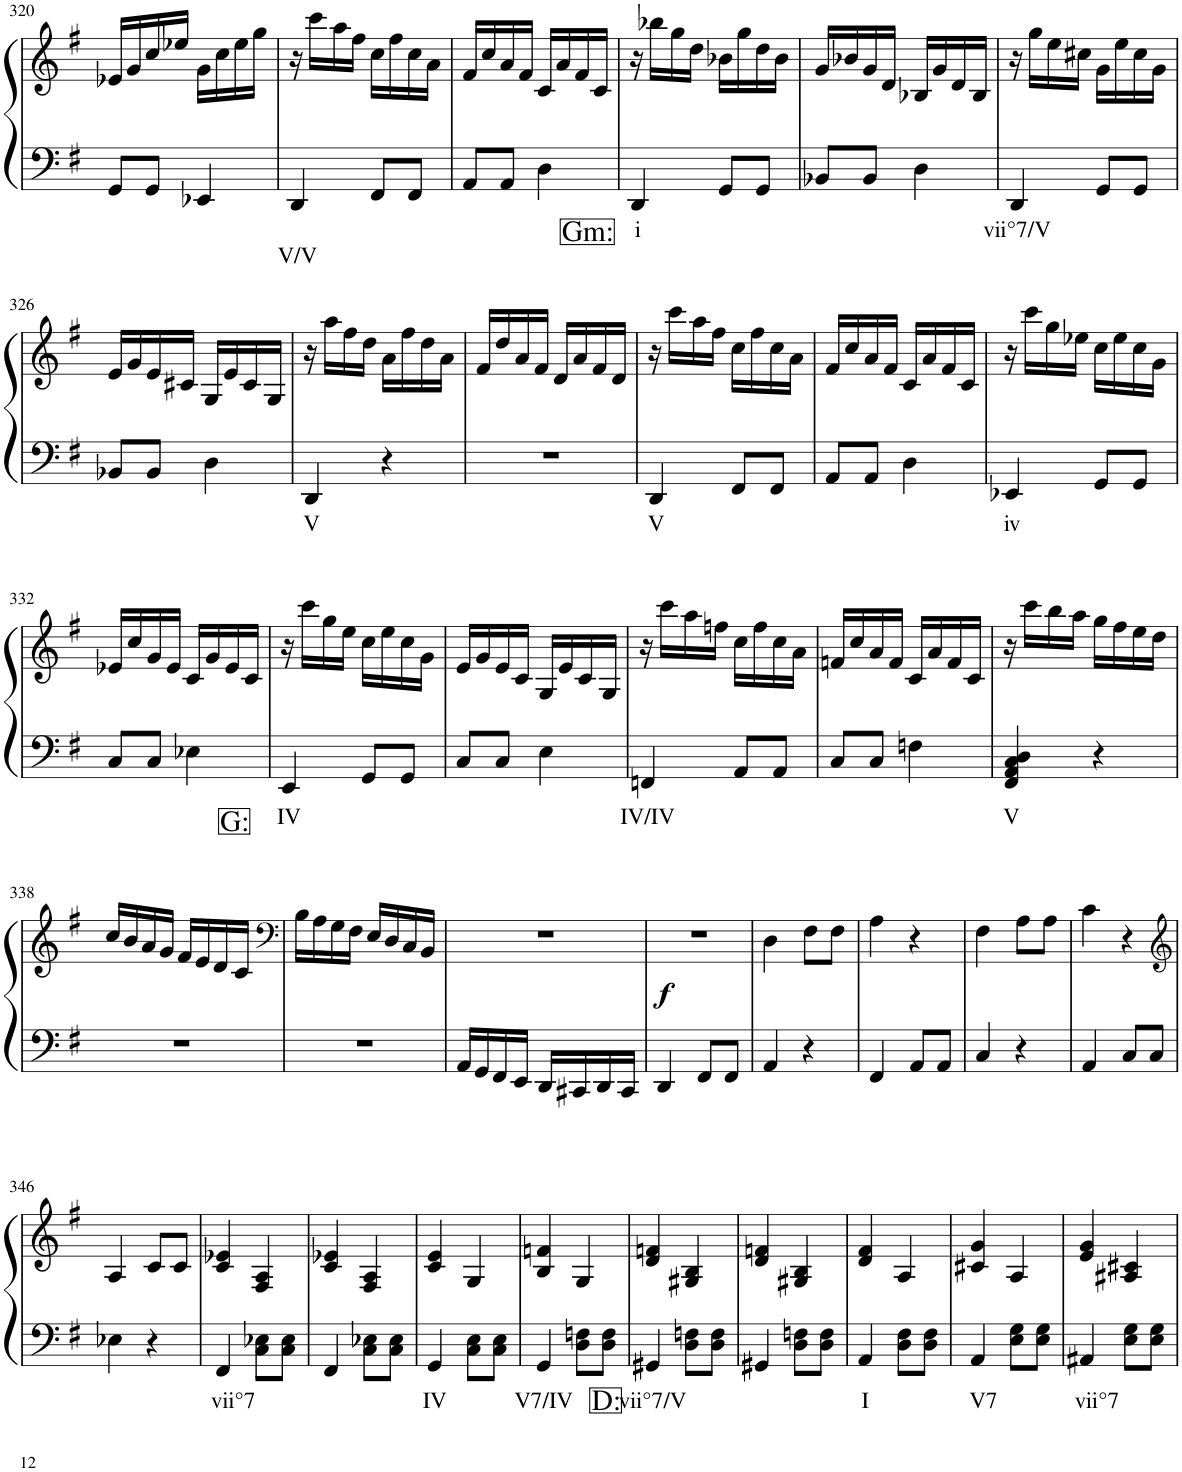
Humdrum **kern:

**kern	**text	**text	**kern	**dynam
*part1	*part1	*part1	*part1	*part1
*staff2	*staff2	*staff2	*staff1	*staff1/2
*I"Piano	*	*	*	*
*I'Pno.	*	*	*	*
!!LO:PB:g=z
*clefF4	*	*	*clefG2	*
*k[f#]	*	*	*k[f#]	*
*M2/4	*	*	*M2/4	*
=320	=320	=320	=320	=320
8GG/L	.	.	16e-X/LL	.
.	.	.	16g/	.
8GG/J	.	.	16cc/	.
.	.	.	16ee-X/JJ	.
4EE-X/	.	.	16g\LL	.
.	.	.	16cc\	.
.	.	.	16ee-\	.
.	.	.	16gg\JJ	.
=321	=321	=321	=321	=321
!	!	!LO:LY:b	!	!
4DD/	.	V/V	16r	.
.	.	.	16ccc\LL	.
.	.	.	16aa\	.
.	.	.	16ff#\JJ	.
8FF#/L	.	.	16cc\LL	.
.	.	.	16ff#\	.
8FF#/J	.	.	16cc\	.
.	.	.	16a\JJ	.
=322	=322	=322	=322	=322
8AA/L	.	.	16f#/LL	.
.	.	.	16cc/	.
8AA/J	.	.	16a/	.
.	.	.	16f#/JJ	.
4D\	.	.	16c/LL	.
.	.	.	16a/	.
.	.	.	16f#/	.
.	.	.	16c/JJ	.
=323	=323	=323	=323	=323
!LO:TX:b:t=Gm&colon;	!	!	!	!
!	!LO:LY:b	!	!	!
4DD/	i	.	16r	.
.	.	.	16bb-X\LL	.
.	.	.	16gg\	.
.	.	.	16dd\JJ	.
8GG/L	.	.	16b-X\LL	.
.	.	.	16gg\	.
8GG/J	.	.	16dd\	.
.	.	.	16b-\JJ	.
=324	=324	=324	=324	=324
8BB-X/L	.	.	16g/LL	.
.	.	.	16b-X/	.
8BB-/J	.	.	16g/	.
.	.	.	16d/JJ	.
4D\	.	.	16B-X/LL	.
.	.	.	16g/	.
.	.	.	16d/	.
.	.	.	16B-/JJ	.
=325	=325	=325	=325	=325
!	!LO:LY:b	!	!	!
4DD/	vii°7/V	.	16r	.
.	.	.	16gg\LL	.
.	.	.	16ee\	.
.	.	.	16cc#X\JJ	.
8GG/L	.	.	16g\LL	.
.	.	.	16ee\	.
8GG/J	.	.	16cc#\	.
.	.	.	16g\JJ	.
!!LO:LB:g=z
=326	=326	=326	=326	=326
8BB-X/L	.	.	16e/LL	.
.	.	.	16g/	.
8BB-/J	.	.	16e/	.
.	.	.	16c#X/JJ	.
4D\	.	.	16G/LL	.
.	.	.	16e/	.
.	.	.	16c#/	.
.	.	.	16G/JJ	.
=327	=327	=327	=327	=327
!	!LO:LY:b	!	!	!
4DD/	V	.	16r	.
.	.	.	16aa\LL	.
.	.	.	16ff#\	.
.	.	.	16dd\JJ	.
4r	.	.	16a\LL	.
.	.	.	16ff#\	.
.	.	.	16dd\	.
.	.	.	16a\JJ	.
=328	=328	=328	=328	=328
2r	.	.	16f#/LL	.
.	.	.	16dd/	.
.	.	.	16a/	.
.	.	.	16f#/JJ	.
.	.	.	16d/LL	.
.	.	.	16a/	.
.	.	.	16f#/	.
.	.	.	16d/JJ	.
=329	=329	=329	=329	=329
!	!LO:LY:b	!	!	!
4DD/	V	.	16r	.
.	.	.	16ccc\LL	.
.	.	.	16aa\	.
.	.	.	16ff#\JJ	.
8FF#/L	.	.	16cc\LL	.
.	.	.	16ff#\	.
8FF#/J	.	.	16cc\	.
.	.	.	16a\JJ	.
=330	=330	=330	=330	=330
8AA/L	.	.	16f#/LL	.
.	.	.	16cc/	.
8AA/J	.	.	16a/	.
.	.	.	16f#/JJ	.
4D\	.	.	16c/LL	.
.	.	.	16a/	.
.	.	.	16f#/	.
.	.	.	16c/JJ	.
=331	=331	=331	=331	=331
!	!LO:LY:b	!	!	!
4EE-X/	iv	.	16r	.
.	.	.	16ccc\LL	.
.	.	.	16gg\	.
.	.	.	16ee-X\JJ	.
8GG/L	.	.	16cc\LL	.
.	.	.	16ee-\	.
8GG/J	.	.	16cc\	.
.	.	.	16g\JJ	.
!!LO:LB:g=z
=332	=332	=332	=332	=332
8C/L	.	.	16e-X/LL	.
.	.	.	16cc/	.
8C/J	.	.	16g/	.
.	.	.	16e-/JJ	.
4E-X\	.	.	16c/LL	.
.	.	.	16g/	.
.	.	.	16e-/	.
.	.	.	16c/JJ	.
=333	=333	=333	=333	=333
!LO:TX:b:t=G&colon;	!	!	!	!
!	!LO:LY:b	!	!	!
4EE/	IV	.	16r	.
.	.	.	16ccc\LL	.
.	.	.	16gg\	.
.	.	.	16ee\JJ	.
8GG/L	.	.	16cc\LL	.
.	.	.	16ee\	.
8GG/J	.	.	16cc\	.
.	.	.	16g\JJ	.
=334	=334	=334	=334	=334
8C/L	.	.	16e/LL	.
.	.	.	16g/	.
8C/J	.	.	16e/	.
.	.	.	16c/JJ	.
4E\	.	.	16G/LL	.
.	.	.	16e/	.
.	.	.	16c/	.
.	.	.	16G/JJ	.
=335	=335	=335	=335	=335
!	!LO:LY:b	!	!	!
4FFn/	IV/IV	.	16r	.
.	.	.	16ccc\LL	.
.	.	.	16aa\	.
.	.	.	16ffn\JJ	.
8AA/L	.	.	16cc\LL	.
.	.	.	16ff\	.
8AA/J	.	.	16cc\	.
.	.	.	16a\JJ	.
=336	=336	=336	=336	=336
8C/L	.	.	16fn/LL	.
.	.	.	16cc/	.
8C/J	.	.	16a/	.
.	.	.	16f/JJ	.
4Fn\	.	.	16c/LL	.
.	.	.	16a/	.
.	.	.	16f/	.
.	.	.	16c/JJ	.
=337	=337	=337	=337	=337
!	!LO:LY:b	!	!	!
4FF#/ 4AA/ 4C/ 4D/	V	.	16r	.
.	.	.	16ccc\LL	.
.	.	.	16bb\	.
.	.	.	16aa\JJ	.
4r	.	.	16gg\LL	.
.	.	.	16ff#\	.
.	.	.	16ee\	.
.	.	.	16dd\JJ	.
!!LO:LB:g=z
=338	=338	=338	=338	=338
2r	.	.	16cc/LL	.
.	.	.	16b/	.
.	.	.	16a/	.
.	.	.	16g/JJ	.
.	.	.	16f#/LL	.
.	.	.	16e/	.
.	.	.	16d/	.
.	.	.	16c/JJ	.
=339	=339	=339	=339	=339
*	*	*	*clefF4	*
2r	.	.	16B\LL	.
.	.	.	16A\	.
.	.	.	16G\	.
.	.	.	16F#\JJ	.
.	.	.	16E/LL	.
.	.	.	16D/	.
.	.	.	16C/	.
.	.	.	16BB/JJ	.
=340	=340	=340	=340	=340
16AA/LL	.	.	2r	.
16GG/	.	.	.	.
16FF#/	.	.	.	.
16EE/JJ	.	.	.	.
16DD/LL	.	.	.	.
16CC#X/	.	.	.	.
16DD/	.	.	.	.
16CC#/JJ	.	.	.	.
=341	=341	=341	=341	=341
!	!	!	!	!LO:DY:b
4DD/	.	.	2r	f
8FF#/L	.	.	.	.
8FF#/J	.	.	.	.
=342	=342	=342	=342	=342
4AA/	.	.	4D\	.
4r	.	.	8F#\L	.
.	.	.	8F#\J	.
=343	=343	=343	=343	=343
4FF#/	.	.	4A\	.
8AA/L	.	.	4r	.
8AA/J	.	.	.	.
=344	=344	=344	=344	=344
4C/	.	.	4F#\	.
4r	.	.	8A\L	.
.	.	.	8A\J	.
=345	=345	=345	=345	=345
4AA/	.	.	4c\	.
8C/L	.	.	4r	.
8C/J	.	.	.	.
!!LO:LB:g=z
=346	=346	=346	=346	=346
*	*	*	*clefG2	*
4E-X\	.	.	4A/	.
4r	.	.	8c/L	.
.	.	.	8c/J	.
=347	=347	=347	=347	=347
!	!LO:LY:b	!	!	!
4FF#/	vii°7	.	4c/ 4e-X/	.
8C\ 8E-X\L	.	.	4F#/ 4A/	.
8C\ 8E-\J	.	.	.	.
=348	=348	=348	=348	=348
4FF#/	.	.	4c/ 4e-X/	.
8C\ 8E-X\L	.	.	4F#/ 4A/	.
8C\ 8E-\J	.	.	.	.
=349	=349	=349	=349	=349
!	!LO:LY:b	!	!	!
4GG/	IV	.	4c/ 4e/	.
8C\ 8E\L	.	.	4G/	.
8C\ 8E\J	.	.	.	.
=350	=350	=350	=350	=350
!	!LO:LY:b	!	!	!
4GG/	V7/IV	.	4B/ 4fn/	.
8D\ 8Fn\L	.	.	4G/	.
8D\ 8F\J	.	.	.	.
=351	=351	=351	=351	=351
!LO:TX:b:t=D&colon;	!	!	!	!
!	!LO:LY:b	!	!	!
4GG#X/	vii°7/V	.	4d/ 4fn/	.
8D\ 8Fn\L	.	.	4G#X/ 4B/	.
8D\ 8F\J	.	.	.	.
=352	=352	=352	=352	=352
4GG#X/	.	.	4d/ 4fn/	.
8D\ 8Fn\L	.	.	4G#X/ 4B/	.
8D\ 8F\J	.	.	.	.
=353	=353	=353	=353	=353
!	!LO:LY:b	!	!	!
4AA/	I	.	4d/ 4f#/	.
8D\ 8F#\L	.	.	4A/	.
8D\ 8F#\J	.	.	.	.
=354	=354	=354	=354	=354
!	!LO:LY:b	!	!	!
4AA/	V7	.	4c#X/ 4g/	.
8E\ 8G\L	.	.	4A/	.
8E\ 8G\J	.	.	.	.
=355	=355	=355	=355	=355
!	!LO:LY:b	!	!	!
4AA#X/	vii°7	.	4e/ 4g/	.
8E\ 8G\L	.	.	4A#X/ 4c#X/	.
8E\ 8G\J	.	.	.	.
=	=	=	=	=
*-	*-	*-	*-	*-
